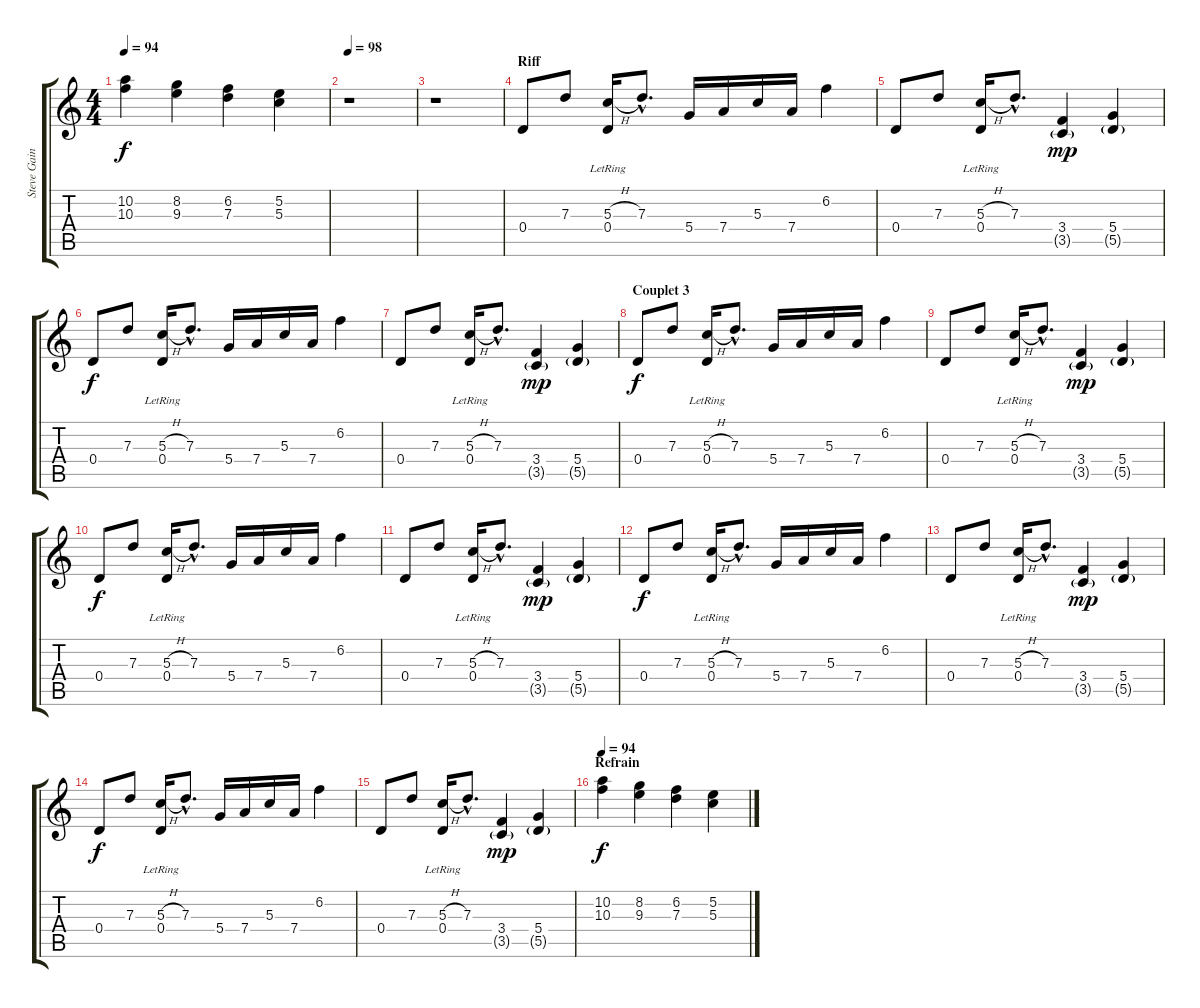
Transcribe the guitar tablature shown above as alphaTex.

\track ("Steve Gaines (guitar)" "Steve Gain") {instrument electricguitarclean}
\staff {score tabs}
\tuning (E4 B3 G3 D3 A2 E2) {hide}
\ts (4 4)
\tempo 94
\clef g2
\ks c
(10.2 10.3).4{dy f instrument electricguitarclean} (8.2 9.3).4 (6.2 7.3).4 (5.2 5.3).4 |
\tempo 98
r.1 |
r.1 |
\section ("" "Riff")
0.4.8 7.3.8 (5.3{h} 0.4{lr}).16 7.3{hac}.8{d} 5.4.16 7.4.16 5.3.16 7.4.16 6.2.4 |
0.4.8 7.3.8 (5.3{h} 0.4{lr}).16 7.3{hac}.8{d} (3.4 3.5{g}).4{dy mp} (5.4 5.5{g}).4 |
0.4.8{dy f} 7.3.8 (5.3{h} 0.4{lr}).16 7.3{hac}.8{d} 5.4.16 7.4.16 5.3.16 7.4.16 6.2.4 |
0.4.8 7.3.8 (5.3{h} 0.4{lr}).16 7.3{hac}.8{d} (3.4 3.5{g}).4{dy mp} (5.4 5.5{g}).4 |
\section ("" "Couplet 3")
0.4.8{dy f} 7.3.8 (5.3{h} 0.4{lr}).16 7.3{hac}.8{d} 5.4.16 7.4.16 5.3.16 7.4.16 6.2.4 |
0.4.8 7.3.8 (5.3{h} 0.4{lr}).16 7.3{hac}.8{d} (3.4 3.5{g}).4{dy mp} (5.4 5.5{g}).4 |
0.4.8{dy f} 7.3.8 (5.3{h} 0.4{lr}).16 7.3{hac}.8{d} 5.4.16 7.4.16 5.3.16 7.4.16 6.2.4 |
0.4.8 7.3.8 (5.3{h} 0.4{lr}).16 7.3{hac}.8{d} (3.4 3.5{g}).4{dy mp} (5.4 5.5{g}).4 |
0.4.8{dy f} 7.3.8 (5.3{h} 0.4{lr}).16 7.3{hac}.8{d} 5.4.16 7.4.16 5.3.16 7.4.16 6.2.4 |
0.4.8 7.3.8 (5.3{h} 0.4{lr}).16 7.3{hac}.8{d} (3.4 3.5{g}).4{dy mp} (5.4 5.5{g}).4 |
0.4.8{dy f} 7.3.8 (5.3{h} 0.4{lr}).16 7.3{hac}.8{d} 5.4.16 7.4.16 5.3.16 7.4.16 6.2.4 |
0.4.8 7.3.8 (5.3{h} 0.4{lr}).16 7.3{hac}.8{d} (3.4 3.5{g}).4{dy mp} (5.4 5.5{g}).4 |
\section ("" "Refrain")
\tempo 94
(10.2 10.3).4{dy f} (8.2 9.3).4 (6.2 7.3).4 (5.2 5.3).4
